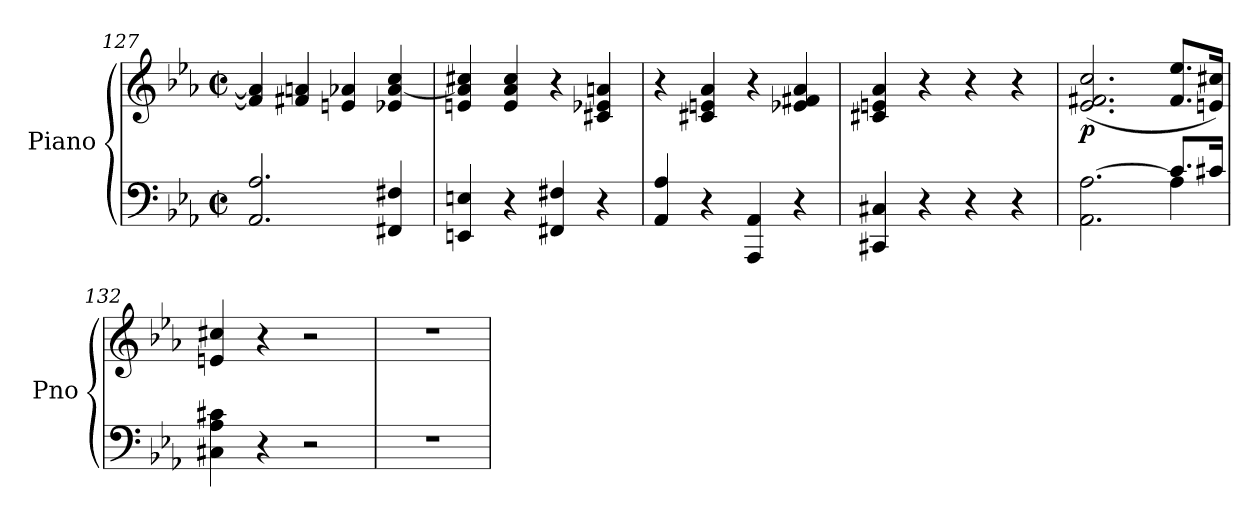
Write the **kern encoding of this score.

**kern	**kern	**dynam
*part1	*part1	*part1
*staff2	*staff1	*staff1/2
*I"Piano	*	*
*I'Pno	*	*
*clefF4	*clefG2	*
*k[b-e-a-]	*k[b-e-a-]	*
*M2/2	*M2/2	*
*met(c|)	*met(c|)	*
=127	=127	=127
2.AA-/ 2.A-/	4f#/] 4a/]	.
.	4f#X/ 4an/	.
.	4en/ 4a-X/	.
4FF#X/ 4F#X/	4e-X/ [4a-/ 4cc/	.
=128	=128	=128
4EEn/ 4En/	4en/ 4a-/] 4cc#X/	.
4r	4e/ 4a-/ 4cc#/	.
4FF#X/ 4F#X/	4r	.
4r	4c#X/ 4e-X/ 4an/	.
!!LO:LB:g=z
=129	=129	=129
4AA-/ 4A-/	4r	.
4r	4c#X/ 4en/ 4a-/	.
4AAA-/ 4AA-/	4r	.
4r	4e-X/ 4f#X/ 4a-/	.
=130	=130	=130
4CC#X/ 4C#X/	4c#X/ 4en/ 4a-/	.
4r	4r	.
4r	4r	.
4r	4r	.
!!LO:PB:g=z
=131	=131	=131
*^	*	*
!	!	!	!LO:DY:b
2.AA-\ [2.A-\	2.ryy	(>2.e-/ 2.f#X/ 2.cc/	p
4A-\]	8.c/L	8.f#/ 8.ee-/L	.
.	16c#X/Jk	16en/ 16cc#X/Jk)	.
*v	*v	*	*
=132	=132	=132
4C#X\ 4A-\ 4c#X\	4en/ 4cc#X/	.
4r	4r	.
2r	2r	.
=133	=133	=133
1r	1r	.
=	=	=
*-	*-	*-
